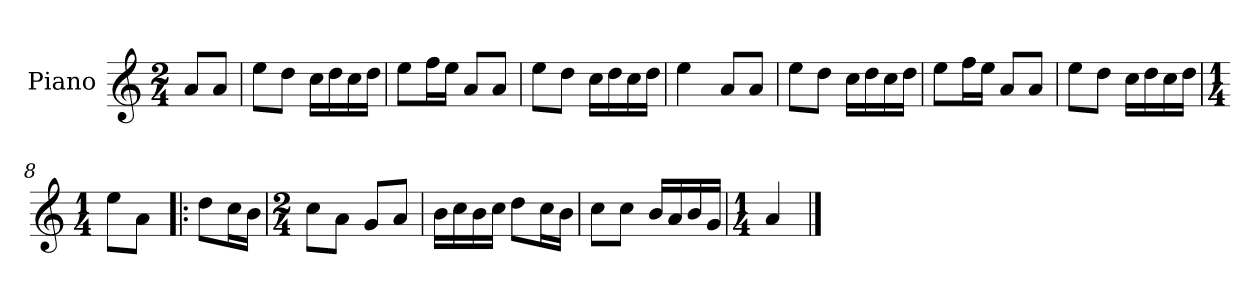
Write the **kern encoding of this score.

**kern
*part1
*staff1
*I"Piano
*I'Pno.
*clefG2
*k[]
*M2/4
=
8a/L
8a/J
=1
8ee\L
8dd\J
16cc\LL
16dd\
16cc\
16dd\JJ
=2
8ee\L
16ff\L
16ee\JJ
8a/L
8a/J
=3
8ee\L
8dd\J
16cc\LL
16dd\
16cc\
16dd\JJ
=4
4ee\
8a/L
8a/J
=5
8ee\L
8dd\J
16cc\LL
16dd\
16cc\
16dd\JJ
=6
8ee\L
16ff\L
16ee\JJ
8a/L
8a/J
=7
8ee\L
8dd\J
16cc\LL
16dd\
16cc\
16dd\JJ
=8
*M1/4
8ee\L
8a\J
!!LO:LB:g=z
=9!|:
8dd\L
16cc\L
16b\JJ
=10
*M2/4
8cc\L
8a\J
8g/L
8a/J
=11
16b\LL
16cc\
16b\
16cc\JJ
8dd\L
16cc\L
16b\JJ
=12
8cc\L
8cc\J
16b/LL
16a/
16b/
16g/JJ
=13
*M1/4
4a/
==
*-
